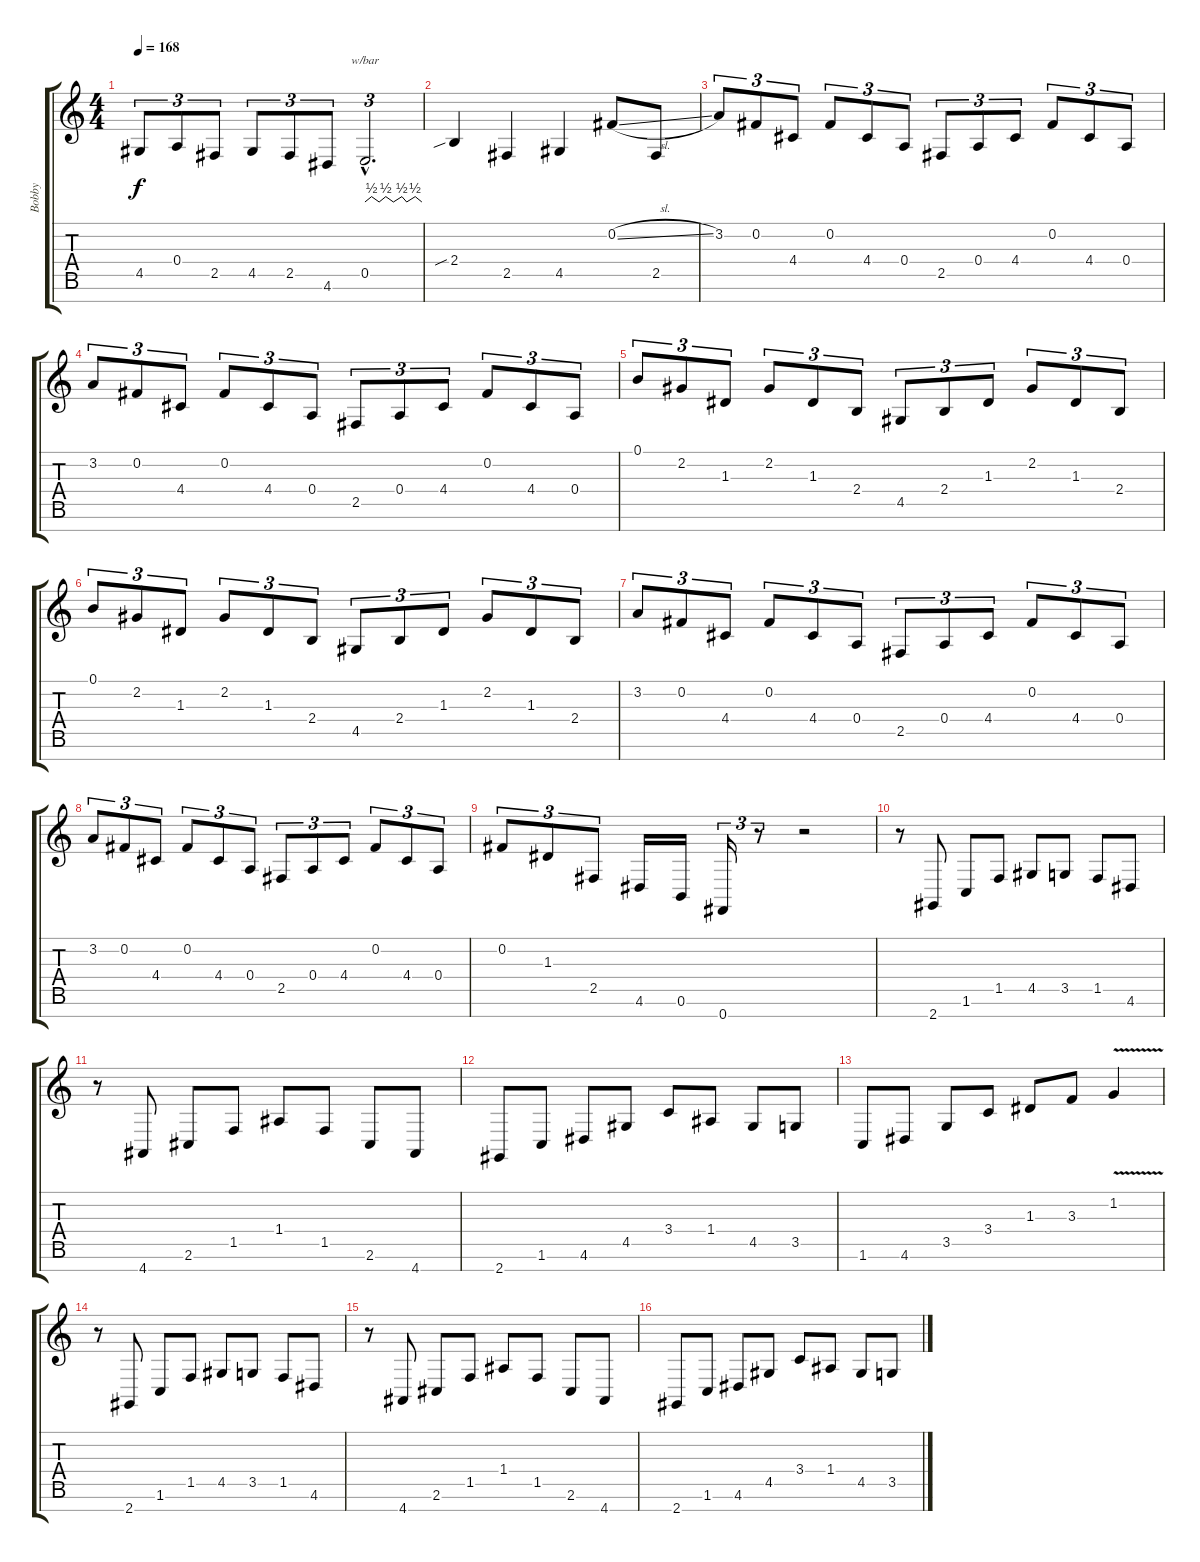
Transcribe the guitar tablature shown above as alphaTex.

\track ("Bobby" "Bobby") {instrument flute}
\staff {score tabs}
\tuning (B4 Gb4 D4 A3 E3 B2 Gb2) {hide}
\ts (4 4)
\tempo 168
\clef g2
\ks c
4.5.8{tu (3 2) dy f} 0.4.8{tu (3 2)} 2.5.8{tu (3 2)} 4.5.8{tu (3 2)} 2.5.8{tu (3 2)} 4.6.8{tu (3 2)} 0.5{hac}.2{d tu (3 2) tbe (custom default 0 0 7 2 15 0 22 2 30 0 39 2 44 0 53 2 60 0)} |
2.4{sib}.4 2.5.4 4.5.4 0.2{sl}.8 2.5.8 |
3.2.8{tu (3 2)} 0.2.8{tu (3 2)} 4.4.8{tu (3 2)} 0.2.8{tu (3 2)} 4.4.8{tu (3 2)} 0.4.8{tu (3 2)} 2.5.8{tu (3 2)} 0.4.8{tu (3 2)} 4.4.8{tu (3 2)} 0.2.8{tu (3 2)} 4.4.8{tu (3 2)} 0.4.8{tu (3 2)} |
3.2.8{tu (3 2)} 0.2.8{tu (3 2)} 4.4.8{tu (3 2)} 0.2.8{tu (3 2)} 4.4.8{tu (3 2)} 0.4.8{tu (3 2)} 2.5.8{tu (3 2)} 0.4.8{tu (3 2)} 4.4.8{tu (3 2)} 0.2.8{tu (3 2)} 4.4.8{tu (3 2)} 0.4.8{tu (3 2)} |
0.1.8{tu (3 2)} 2.2.8{tu (3 2)} 1.3.8{tu (3 2)} 2.2.8{tu (3 2)} 1.3.8{tu (3 2)} 2.4.8{tu (3 2)} 4.5.8{tu (3 2)} 2.4.8{tu (3 2)} 1.3.8{tu (3 2)} 2.2.8{tu (3 2)} 1.3.8{tu (3 2)} 2.4.8{tu (3 2)} |
0.1.8{tu (3 2)} 2.2.8{tu (3 2)} 1.3.8{tu (3 2)} 2.2.8{tu (3 2)} 1.3.8{tu (3 2)} 2.4.8{tu (3 2)} 4.5.8{tu (3 2)} 2.4.8{tu (3 2)} 1.3.8{tu (3 2)} 2.2.8{tu (3 2)} 1.3.8{tu (3 2)} 2.4.8{tu (3 2)} |
3.2.8{tu (3 2)} 0.2.8{tu (3 2)} 4.4.8{tu (3 2)} 0.2.8{tu (3 2)} 4.4.8{tu (3 2)} 0.4.8{tu (3 2)} 2.5.8{tu (3 2)} 0.4.8{tu (3 2)} 4.4.8{tu (3 2)} 0.2.8{tu (3 2)} 4.4.8{tu (3 2)} 0.4.8{tu (3 2)} |
3.2.8{tu (3 2)} 0.2.8{tu (3 2)} 4.4.8{tu (3 2)} 0.2.8{tu (3 2)} 4.4.8{tu (3 2)} 0.4.8{tu (3 2)} 2.5.8{tu (3 2)} 0.4.8{tu (3 2)} 4.4.8{tu (3 2)} 0.2.8{tu (3 2)} 4.4.8{tu (3 2)} 0.4.8{tu (3 2)} |
0.2.8{tu (3 2)} 1.3.8{tu (3 2)} 2.5.8{tu (3 2)} 4.6.16 0.6.16 0.7.16{tu (3 2)} r.8{tu (3 2)} r.2 |
r.8 2.7.8 1.6.8 1.5.8 4.5.8 3.5.8 1.5.8 4.6.8 |
r.8 4.7.8 2.6.8 1.5.8 1.4.8 1.5.8 2.6.8 4.7.8 |
2.7.8 1.6.8 4.6.8 4.5.8 3.4.8 1.4.8 4.5.8 3.5.8 |
1.6.8 4.6.8 3.5.8 3.4.8 1.3.8 3.3.8 1.2{v}.4 |
r.8 2.7.8 1.6.8 1.5.8 4.5.8 3.5.8 1.5.8 4.6.8 |
r.8 4.7.8 2.6.8 1.5.8 1.4.8 1.5.8 2.6.8 4.7.8 |
2.7.8 1.6.8 4.6.8 4.5.8 3.4.8 1.4.8 4.5.8 3.5.8
